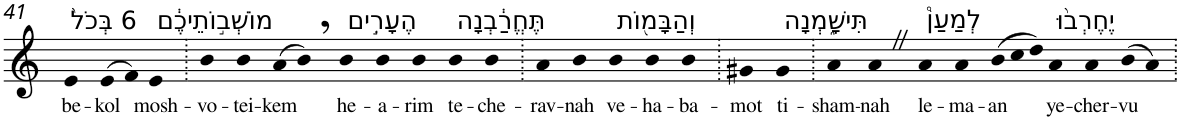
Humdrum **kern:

**kern	**text
*part1	*part1
*staff1	*staff1
*I"Piano	*
*I'Pno	*
!!LO:PB:g=z
*clefG2	*
*k[]	*
=41	=41
!LO:TX:a:t=6 בְּכֹל֙	!
!	!LO:LY:b
4e	be-
!	!LO:LY:b
(>8e	-kol
8f)	.
!LO:TX:a:t=מוֹשְׁב֣וֹתֵיכֶ֔ם	!
!	!LO:LY:b
4e	mosh-
=42.	=42.
!	!LO:LY:b
4b	-vo-
!	!LO:LY:b
4b	-tei-
!	!LO:LY:b
(>8a	-kem
8b,)	.
!LO:TX:a:t=הֶעָרִ֣ים	!
!	!LO:LY:b
4b	he-
!	!LO:LY:b
4b	-a-
!	!LO:LY:b
4b	-rim
!LO:TX:a:t=תֶּחֱרַ֔בְנָה	!
!	!LO:LY:b
4b	te-
!	!LO:LY:b
4b	-che-
=43.	=43.
!	!LO:LY:b
4a	-rav-
!	!LO:LY:b
4b	-nah
!LO:TX:a:t=וְהַבָּמ֖וֹת	!
!	!LO:LY:b
4b	ve-
!	!LO:LY:b
4b	-ha-
!	!LO:LY:b
4b	-ba-
=44.	=44.
!	!LO:LY:b
4g#X	-mot
!LO:TX:a:t=תִּישָׁ֑מְנָה	!
!	!LO:LY:b
4g#	ti-
=45.	=45.
!	!LO:LY:b
4a	-sham-
!	!LO:LY:b
4aZ	-nah
!LO:TX:a:t=לְמַעַן֩	!
!	!LO:LY:b
4a	le-
!	!LO:LY:b
4a	-ma-
*Xtuplet	*
!	!LO:LY:b
(>12b	-an
12cc	.
12dd)	.
!LO:TX:a:t=יֶחֶרְב֨וּ	!
!	!LO:LY:b
4a	ye-
!	!LO:LY:b
4a	-cher-
!	!LO:LY:b
(>8b	-vu
8a)	.
=.	=.
*-	*-
